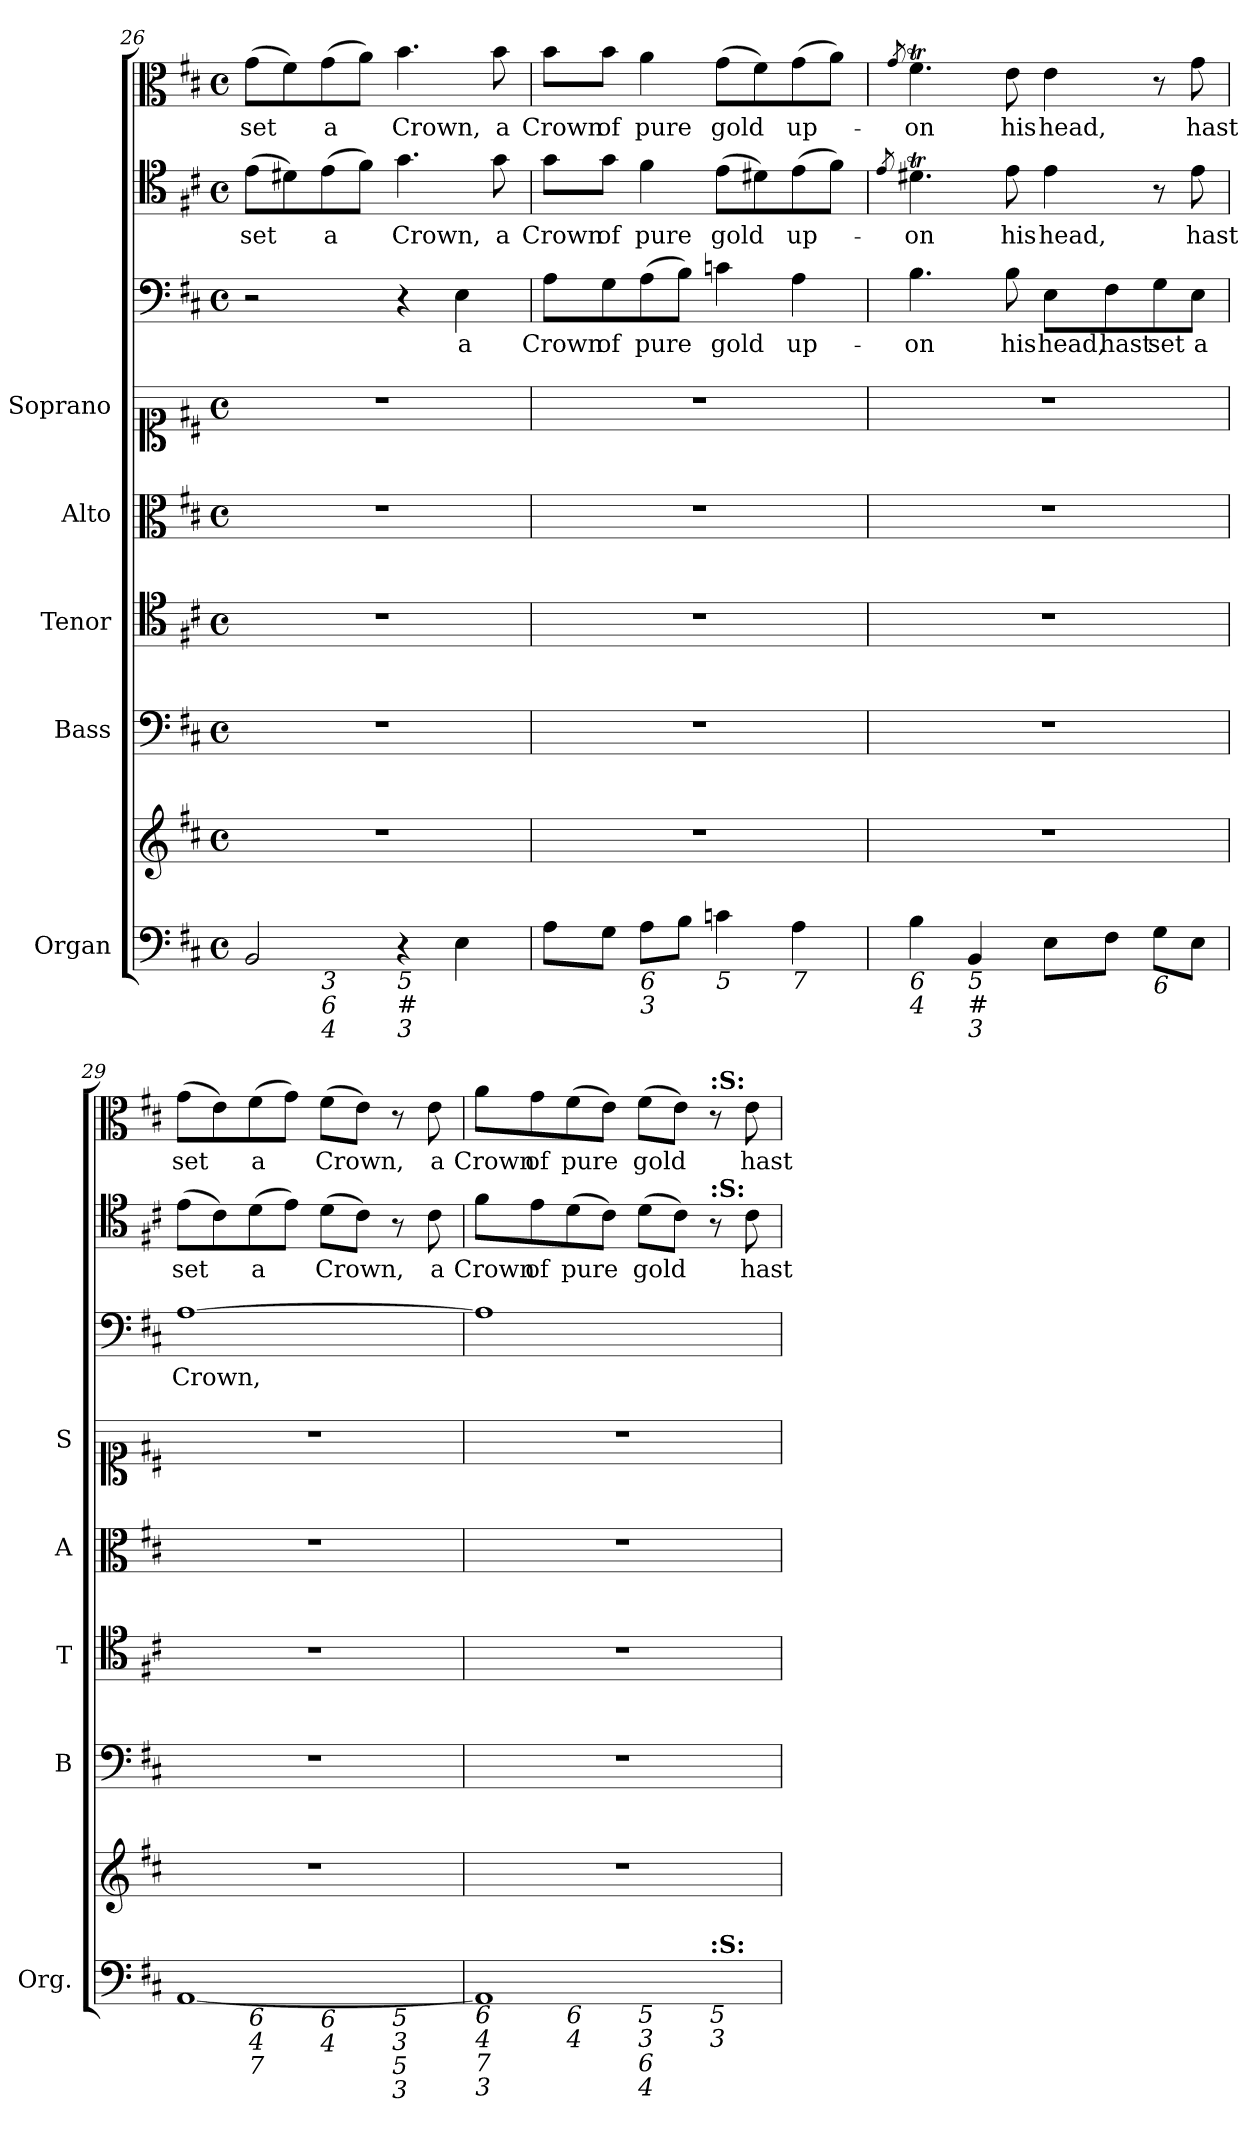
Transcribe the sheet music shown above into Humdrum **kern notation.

**kern	**kern	**kern	**kern	**kern	**kern	**kern	**text	**kern	**text	**kern	**text
*part8	*part8	*part7	*part6	*part5	*part4	*part3	*part3	*part2	*part2	*part1	*part1
*staff9	*staff8	*staff7	*staff6	*staff5	*staff4	*staff3	*staff3	*staff2	*staff2	*staff1	*staff1
*I"Organ	*	*I"Bass	*I"Tenor	*I"Alto	*I"Soprano	*	*	*	*	*	*
*I'Org.	*	*I'B	*I'T	*I'A	*I'S	*	*	*	*	*	*
!!LO:PB:g=z
*clefF4	*clefG2	*clefF4	*clefC4	*clefC3	*clefC1	*clefF4	*	*clefC4	*	*clefC3	*
*k[f#c#]	*k[f#c#]	*k[f#c#]	*k[f#c#]	*k[f#c#]	*k[f#c#]	*k[f#c#]	*	*k[f#c#]	*	*k[f#c#]	*
*D:	*D:	*D:	*D:	*D:	*D:	*D:	*	*D:	*	*D:	*
*M4/4	*M4/4	*M4/4	*M4/4	*M4/4	*M4/4	*M4/4	*	*M4/4	*	*M4/4	*
*met(c)	*met(c)	*met(c)	*met(c)	*met(c)	*met(c)	*met(c)	*	*met(c)	*	*met(c)	*
=26	=26	=26	=26	=26	=26	=26	=26	=26	=26	=26	=26
!LO:TX:b:i:t=6	!	!	!	!	!	!	!	!	!	!	!
!LO:TX:b:i:t=4	!	!	!	!	!	!	!	!	!	!	!
!LO:TX:b:i:t=5	!	!	!	!	!	!	!	!	!	!	!
!LO:TX:b:t=#	!	!	!	!	!	!	!	!	!	!	!
!	!	!	!	!	!	!	!	!	!LO:LY:b	!	!LO:LY:b
*^	*	*	*	*	*	*	*	*	*	*	*
2BB/	4ryy	1r	1r	1r	1r	1r	2r	.	(>8e\L	set	(>8g\L	set
.	.	.	.	.	.	.	.	.	8d#X\)	.	8f#\)	.
!	!LO:TX:b:i:t=3	!	!	!	!	!	!	!	!	!	!	!
!	!LO:TX:b:i:t=6	!	!	!	!	!	!	!	!	!	!	!
!	!LO:TX:b:i:t=4	!	!	!	!	!	!	!	!	!	!	!
!	!	!	!	!	!	!	!	!	!	!LO:LY:b	!	!LO:LY:b
.	2.ryy	.	.	.	.	.	.	.	(>8e\	a	(>8g\	a
.	.	.	.	.	.	.	.	.	8f#\J)	.	8a\J)	.
!LO:TX:b:i:t=5	!	!	!	!	!	!	!	!	!	!	!	!
!LO:TX:b:t=#	!	!	!	!	!	!	!	!	!	!	!	!
!LO:TX:b:i:t=3	!	!	!	!	!	!	!	!	!	!	!	!
!	!	!	!	!	!	!	!	!	!	!LO:LY:b	!	!LO:LY:b
4r	.	.	.	.	.	.	4r	.	4.g\	Crown,	4.b\	Crown,
!	!	!	!	!	!	!	!	!LO:LY:b	!	!	!	!
4E\	.	.	.	.	.	.	4E\	a	.	.	.	.
!	!	!	!	!	!	!	!	!	!	!LO:LY:b	!	!LO:LY:b
.	.	.	.	.	.	.	.	.	8g\	a	8b\	a
=27	=27	=27	=27	=27	=27	=27	=27	=27	=27	=27	=27	=27
!LO:TX:b:i:t=9	!	!	!	!	!	!	!	!	!	!	!	!
!LO:TX:b:i:t=7	!	!	!	!	!	!	!	!	!	!	!	!
!LO:TX:b:i:t=3	!	!	!	!	!	!	!	!	!	!	!	!
!	!	!	!	!	!	!	!	!LO:LY:b	!	!LO:LY:b	!	!LO:LY:b
*v	*v	*	*	*	*	*	*	*	*	*	*	*
8A\L	1r	1r	1r	1r	1r	8A\L	Crown	8g\L	Crown	8b\L	Crown
!	!	!	!	!	!	!	!LO:LY:b	!	!LO:LY:b	!	!LO:LY:b
8G\J	.	.	.	.	.	8G\	of	8g\J	of	8b\J	of
!LO:TX:b:i:t=6	!	!	!	!	!	!	!	!	!	!	!
!LO:TX:b:i:t=3	!	!	!	!	!	!	!	!	!	!	!
!	!	!	!	!	!	!	!LO:LY:b	!	!LO:LY:b	!	!LO:LY:b
8A\L	.	.	.	.	.	(>8A\	pure	4f#\	pure	4a\	pure
8B\J	.	.	.	.	.	8B\J)	.	.	.	.	.
!LO:TX:b:i:t=5	!	!	!	!	!	!	!	!	!	!	!
!	!	!	!	!	!	!	!LO:LY:b	!	!LO:LY:b	!	!LO:LY:b
4cn\	.	.	.	.	.	4cn\	gold	(>8e\L	gold	(>8g\L	gold
.	.	.	.	.	.	.	.	8d#X\)	.	8f#\)	.
!LO:TX:b:i:t=7	!	!	!	!	!	!	!	!	!	!	!
!	!	!	!	!	!	!	!LO:LY:b	!	!LO:LY:b	!	!LO:LY:b
4A\	.	.	.	.	.	4A\	up-	(>8e\	up-	(>8g\	up-
.	.	.	.	.	.	.	.	8f#\J)	.	8a\J)	.
=28	=28	=28	=28	=28	=28	=28	=28	=28	=28	=28	=28
.	.	.	.	.	.	.	.	8qe/	.	8qg/	.
!LO:TX:b:i:t=6	!	!	!	!	!	!	!	!	!	!	!
!LO:TX:b:i:t=4	!	!	!	!	!	!	!	!	!	!	!
!	!	!	!	!	!	!	!LO:LY:b	!	!LO:LY:b	!	!LO:LY:b
4B\	1r	1r	1r	1r	1r	4.B\	-on	4.d#Xt\	-on	4.f#t\	-on
!LO:TX:b:i:t=5	!	!	!	!	!	!	!	!	!	!	!
!LO:TX:b:t=#	!	!	!	!	!	!	!	!	!	!	!
!LO:TX:b:i:t=3	!	!	!	!	!	!	!	!	!	!	!
4BB/	.	.	.	.	.	.	.	.	.	.	.
!	!	!	!	!	!	!	!LO:LY:b	!	!LO:LY:b	!	!LO:LY:b
.	.	.	.	.	.	8B\	his	8e\	his	8e\	his
!	!	!	!	!	!	!	!LO:LY:b	!	!LO:LY:b	!	!LO:LY:b
8E\L	.	.	.	.	.	8E\L	head,	4e\	head,	4e\	head,
!	!	!	!	!	!	!	!LO:LY:b	!	!	!	!
8F#\J	.	.	.	.	.	8F#\	hast	.	.	.	.
!LO:TX:b:i:t=6	!	!	!	!	!	!	!	!	!	!	!
!	!	!	!	!	!	!	!LO:LY:b	!	!	!	!
8G\L	.	.	.	.	.	8G\	set	8r	.	8r	.
!	!	!	!	!	!	!	!LO:LY:b	!	!LO:LY:b	!	!LO:LY:b
8E\J	.	.	.	.	.	8E\J	a	8e\	hast	8g\	hast
=29	=29	=29	=29	=29	=29	=29	=29	=29	=29	=29	=29
!LO:TX:b:i:t=7	!	!	!	!	!	!	!	!	!	!	!
!	!	!	!	!	!	!	!LO:LY:b	!	!LO:LY:b	!	!LO:LY:b
*^	*	*	*	*	*	*	*	*	*	*	*
*	*^	*	*	*	*	*	*	*	*	*	*	*
*	*	*^	*	*	*	*	*	*	*	*	*	*	*
[1AA	4ryy	2ryy	2.ryy	1r	1r	1r	1r	1r	[1A	Crown,	(>8e\L	set	(>8g\L	set
.	.	.	.	.	.	.	.	.	.	.	8c#\)	.	8e\)	.
!	!LO:TX:b:i:t=6	!	!	!	!	!	!	!	!	!	!	!	!	!
!	!LO:TX:b:i:t=4	!	!	!	!	!	!	!	!	!	!	!	!	!
!	!LO:TX:b:i:t=7	!	!	!	!	!	!	!	!	!	!	!	!	!
!	!	!	!	!	!	!	!	!	!	!	!	!LO:LY:b	!	!LO:LY:b
.	2.ryy	.	.	.	.	.	.	.	.	.	(>8d\	a	(>8f#\	a
.	.	.	.	.	.	.	.	.	.	.	8e\J)	.	8g\J)	.
!	!	!LO:TX:b:i:t=6	!	!	!	!	!	!	!	!	!	!	!	!
!	!	!LO:TX:b:i:t=4	!	!	!	!	!	!	!	!	!	!	!	!
!	!	!	!	!	!	!	!	!	!	!	!	!LO:LY:b	!	!LO:LY:b
.	.	2ryy	.	.	.	.	.	.	.	.	(>8d\L	Crown,	(>8f#\L	Crown,
.	.	.	.	.	.	.	.	.	.	.	8c#\J)	.	8e\J)	.
!	!	!	!LO:TX:b:i:t=5	!	!	!	!	!	!	!	!	!	!	!
!	!	!	!LO:TX:b:i:t=3	!	!	!	!	!	!	!	!	!	!	!
!	!	!	!LO:TX:b:i:t=5	!	!	!	!	!	!	!	!	!	!	!
!	!	!	!LO:TX:b:i:t=3	!	!	!	!	!	!	!	!	!	!	!
.	.	.	4ryy	.	.	.	.	.	.	.	8r	.	8r	.
!	!	!	!	!	!	!	!	!	!	!	!	!LO:LY:b	!	!LO:LY:b
.	.	.	.	.	.	.	.	.	.	.	8c#\	a	8e\	a
!!LO:LB:g=z
=30	=30	=30	=30	=30	=30	=30	=30	=30	=30	=30	=30	=30	=30	=30
!LO:TX:b:i:t=6	!	!	!	!	!	!	!	!	!	!	!	!	!	!
!LO:TX:b:i:t=4	!	!	!	!	!	!	!	!	!	!	!	!	!	!
!LO:TX:b:i:t=7	!	!	!	!	!	!	!	!	!	!	!	!	!	!
!LO:TX:b:i:t=3	!	!	!	!	!	!	!	!	!	!	!	!	!	!
!	!	!	!	!	!	!	!	!	!	!	!	!LO:LY:b	!	!LO:LY:b
1AA]	4ryy	2ryy	2.ryy	1r	1r	1r	1r	1r	1A]	.	8f#\L	Crown	8a\L	Crown
!	!	!	!	!	!	!	!	!	!	!	!	!LO:LY:b	!	!LO:LY:b
.	.	.	.	.	.	.	.	.	.	.	8e\	of	8g\	of
!	!LO:TX:b:i:t=6	!	!	!	!	!	!	!	!	!	!	!	!	!
!	!LO:TX:b:i:t=4	!	!	!	!	!	!	!	!	!	!	!	!	!
!	!	!	!	!	!	!	!	!	!	!	!	!LO:LY:b	!	!LO:LY:b
.	2.ryy	.	.	.	.	.	.	.	.	.	(>8d\	pure	(>8f#\	pure
.	.	.	.	.	.	.	.	.	.	.	8c#\J)	.	8e\J)	.
!	!	!LO:TX:b:i:t=5	!	!	!	!	!	!	!	!	!	!	!	!
!	!	!LO:TX:b:i:t=3	!	!	!	!	!	!	!	!	!	!	!	!
!	!	!LO:TX:b:i:t=6	!	!	!	!	!	!	!	!	!	!	!	!
!	!	!LO:TX:b:i:t=4	!	!	!	!	!	!	!	!	!	!	!	!
!	!	!	!	!	!	!	!	!	!	!	!	!LO:LY:b	!	!LO:LY:b
.	.	2ryy	.	.	.	.	.	.	.	.	(>8d\L	gold	(>8f#\L	gold
.	.	.	.	.	.	.	.	.	.	.	8c#\J)	.	8e\J)	.
!	!	!	!	!	!	!	!	!	!	!	!	!	!LO:TX:a:B:t=&colon;S&colon;	!
!	!	!	!	!	!	!	!	!	!	!	!LO:TX:a:B:t=&colon;S&colon;	!	!	!
!	!	!	!LO:TX:a:B:t=&colon;S&colon;	!	!	!	!	!	!	!	!	!	!	!
!	!	!	!LO:TX:b:i:t=5	!	!	!	!	!	!	!	!	!	!	!
!	!	!	!LO:TX:b:i:t=3	!	!	!	!	!	!	!	!	!	!	!
.	.	.	4ryy	.	.	.	.	.	.	.	8r	.	8r	.
!	!	!	!	!	!	!	!	!	!	!	!	!LO:LY:b	!	!LO:LY:b
.	.	.	.	.	.	.	.	.	.	.	8c#\	hast	8e\	hast
*v	*v	*v	*v	*	*	*	*	*	*	*	*	*	*	*
=	=	=	=	=	=	=	=	=	=	=	=
*-	*-	*-	*-	*-	*-	*-	*-	*-	*-	*-	*-
